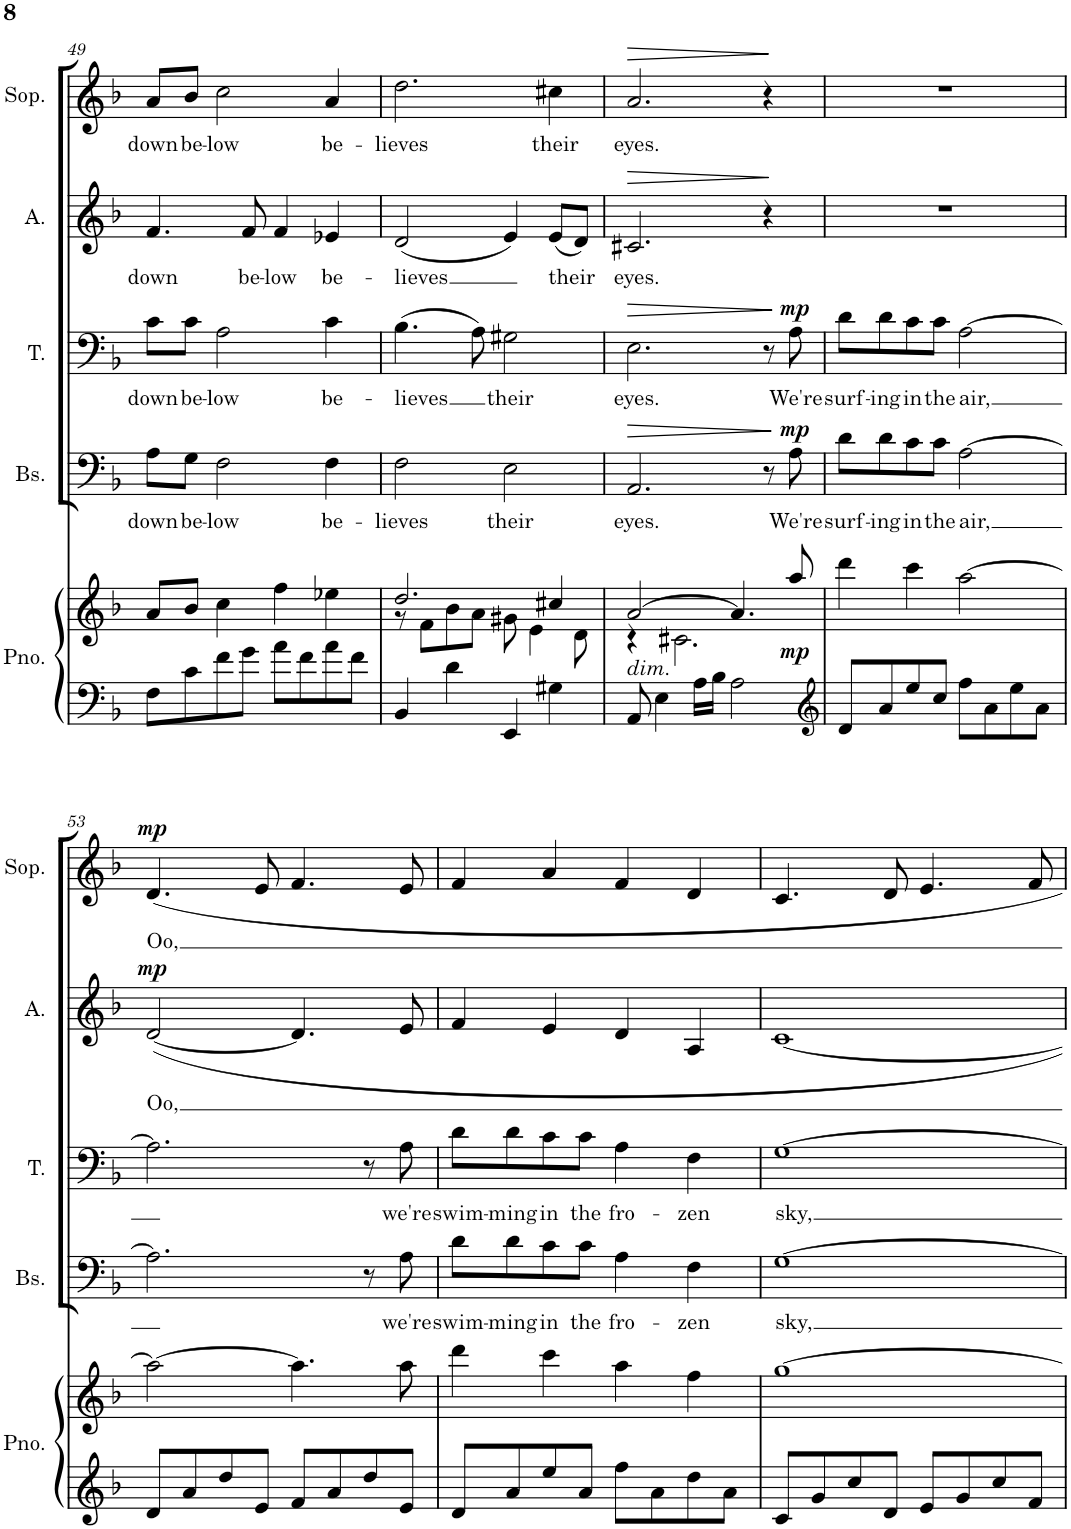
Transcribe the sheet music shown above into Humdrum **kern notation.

**kern	**kern	**dynam	**kern	**text	**dynam	**kern	**text	**dynam	**kern	**text	**dynam	**kern	**text	**dynam
*part5	*part5	*part5	*part4	*part4	*part4	*part3	*part3	*part3	*part2	*part2	*part2	*part1	*part1	*part1
*staff6	*staff5	*staff5/6	*staff4	*staff4	*staff4	*staff3	*staff3	*staff3	*staff2	*staff2	*staff2	*staff1	*staff1	*staff1
*I"Piano	*	*	*I"Bas	*	*	*I"Tenor	*	*	*I"Alt	*	*	*I"Sopraan	*	*
*I'Pno.	*	*	*I'Bs.	*	*	*I'T.	*	*	*I'A.	*	*	*I'Sop.	*	*
!!LO:PB:g=z
*clefF4	*clefG2	*	*clefF4	*	*	*clefF4	*	*	*clefG2	*	*	*clefG2	*	*
*k[b-]	*k[b-]	*	*k[b-]	*	*	*k[b-]	*	*	*k[b-]	*	*	*k[b-]	*	*
*M4/4	*M4/4	*	*M4/4	*	*	*M4/4	*	*	*M4/4	*	*	*M4/4	*	*
=49	=49	=49	=49	=49	=49	=49	=49	=49	=49	=49	=49	=49	=49	=49
!	!	!	!	!LO:LY:b	!	!	!LO:LY:b	!	!	!LO:LY:b	!	!	!LO:LY:b	!
8F\L	8a/L	.	8A\L	down	.	8c\L	down	.	4.f/	down	.	8a/L	down	.
!	!	!	!	!LO:LY:b	!	!	!LO:LY:b	!	!	!	!	!	!LO:LY:b	!
8c\	8b-/J	.	8G\J	be-	.	8c\J	be-	.	.	.	.	8b-/J	be-	.
!	!	!	!	!LO:LY:b	!	!	!LO:LY:b	!	!	!	!	!	!LO:LY:b	!
8f\	4cc\	.	2F\	-low	.	2A\	-low	.	.	.	.	2cc\	-low	.
!	!	!	!	!	!	!	!	!	!	!LO:LY:b	!	!	!	!
8g\J	.	.	.	.	.	.	.	.	8f/	be-	.	.	.	.
!	!	!	!	!	!	!	!	!	!	!LO:LY:b	!	!	!	!
8a\L	4ff\	.	.	.	.	.	.	.	4f/	-low	.	.	.	.
8f\	.	.	.	.	.	.	.	.	.	.	.	.	.	.
!	!	!	!	!LO:LY:b	!	!	!LO:LY:b	!	!	!LO:LY:b	!	!	!LO:LY:b	!
8a\	4ee-X\	.	4F\	be-	.	4c\	be-	.	4e-X/	be-	.	4a/	be-	.
8f\J	.	.	.	.	.	.	.	.	.	.	.	.	.	.
=50	=50	=50	=50	=50	=50	=50	=50	=50	=50	=50	=50	=50	=50	=50
*	*^	*	*	*	*	*	*	*	*	*	*	*	*	*
!	!	!	!	!	!LO:LY:b	!	!	!LO:LY:b	!	!	!LO:LY:b	!	!	!LO:LY:b	!
4BB-/	2.dd/	8r	.	2F\	-lieves	.	(4.B-\	-lieves	.	(2d/	-lieves	.	2.dd\	-lieves	.
.	.	8f\L	.	.	.	.	.	.	.	.	.	.	.	.	.
4d\	.	8b-\	.	.	.	.	.	.	.	.	.	.	.	.	.
.	.	8a\J	.	.	.	.	8A\)	.	.	.	.	.	.	.	.
!	!	!	!	!	!LO:LY:b	!	!	!LO:LY:b	!	!	!	!	!	!	!
4EE/	.	8g#X\	.	2E\	their	.	2G#X\	their	.	4e/)	.	.	.	.	.
.	.	4e\	.	.	.	.	.	.	.	.	.	.	.	.	.
!	!	!	!	!	!	!	!	!	!	!	!LO:LY:b	!	!	!LO:LY:b	!
4G#X\	4cc#X/	.	.	.	.	.	.	.	.	(8e/L	their	.	4cc#X\	their	.
.	.	8d\	.	.	.	.	.	.	.	8d/J)	.	.	.	.	.
=51	=51	=51	=51	=51	=51	=51	=51	=51	=51	=51	=51	=51	=51	=51	=51
!	!LO:TX:b:i:t=dim.	!	!	!	!	!	!	!	!	!	!	!	!	!	!
!	!	!	!	!	!LO:LY:b	!LO:HP:b	!	!LO:LY:b	!LO:HP:b	!	!LO:LY:b	!LO:HP:b	!	!LO:LY:b	!LO:HP:b
8AA/	[2a/	4r	.	2.AA/	eyes.	>	2.E\	eyes.	>	2.c#X/	eyes.	>	2.a/	eyes.	>
4E\	.	.	.	.	.	.	.	.	.	.	.	.	.	.	.
.	.	2.c#X\	.	.	.	.	.	.	.	.	.	.	.	.	.
16A\LL	.	.	.	.	.	.	.	.	.	.	.	.	.	.	.
16B-\JJ	.	.	.	.	.	.	.	.	.	.	.	.	.	.	.
2A\	4.a/]	.	.	.	.	.	.	.	.	.	.	.	.	.	.
.	.	.	.	8r	.	.	8r	.	.	4r	.	.	4r	.	.
!	!	!	!LO:DY:b	!	!LO:LY:b	!LO:DY:n=1:a	!	!LO:LY:b	!	!	!	!	!	!	!
.	8aa/	.	mp	8A\	We're	] mp	8A\	We're	]	.	.	.	.	.	.
*	*v	*v	*	*	*	*	*	*	*	*	*	*	*	*	*
.	.	.	.	.	.	.	.	.	.	.	]	.	.	]
=52	=52	=52	=52	=52	=52	=52	=52	=52	=52	=52	=52	=52	=52	=52
*clefG2	*	*	*	*	*	*	*	*	*	*	*	*	*	*
!	!	!	!	!LO:LY:b	!	!	!LO:LY:b	!	!	!	!	!	!	!
8d/L	4ddd\	.	8d\L	surf-	.	8d\L	surf-	.	1r	.	.	1r	.	.
!	!	!	!	!LO:LY:b	!	!	!LO:LY:b	!	!	!	!	!	!	!
8a/	.	.	8d\	-ing	.	8d\	-ing	.	.	.	.	.	.	.
!	!	!	!	!LO:LY:b	!	!	!LO:LY:b	!	!	!	!	!	!	!
8ee/	4ccc\	.	8c\	in	.	8c\	in	.	.	.	.	.	.	.
!	!	!	!	!LO:LY:b	!	!	!LO:LY:b	!	!	!	!	!	!	!
8cc/J	.	.	8c\J	the	.	8c\J	the	.	.	.	.	.	.	.
!	!	!	!	!LO:LY:b	!	!	!LO:LY:b	!	!	!	!	!	!	!
8ff\L	[2aa\	.	[2A\	air,	.	[2A\	air,	.	.	.	.	.	.	.
8a\	.	.	.	.	.	.	.	.	.	.	.	.	.	.
8ee\	.	.	.	.	.	.	.	.	.	.	.	.	.	.
8a\J	.	.	.	.	.	.	.	.	.	.	.	.	.	.
!!LO:LB:g=z
=53	=53	=53	=53	=53	=53	=53	=53	=53	=53	=53	=53	=53	=53	=53
!	!	!	!	!	!	!	!	!	!	!LO:LY:b	!LO:DY:a	!	!LO:LY:b	!LO:DY:a
8d/L	2aa\_	.	2.A\]	.	.	2.A\]	.	.	[2d/	Oo,	mp	4.d/	Oo,	mp
8a/	.	.	.	.	.	.	.	.	.	.	.	.	.	.
8dd/	.	.	.	.	.	.	.	.	.	.	.	.	.	.
8e/J	.	.	.	.	.	.	.	.	.	.	.	8e/	.	.
8f/L	4.aa\]	.	.	.	.	.	.	.	4.d/]	.	.	4.f/	.	.
8a/	.	.	.	.	.	.	.	.	.	.	.	.	.	.
8dd/	.	.	8r	.	.	8r	.	.	.	.	.	.	.	.
!	!	!	!	!LO:LY:b	!	!	!LO:LY:b	!	!	!	!	!	!	!
8e/J	8aa\	.	8A\	we're	.	8A\	we're	.	8e/	.	.	8e/	.	.
=54	=54	=54	=54	=54	=54	=54	=54	=54	=54	=54	=54	=54	=54	=54
!	!	!	!	!LO:LY:b	!	!	!LO:LY:b	!	!	!	!	!	!	!
8d/L	4ddd\	.	8d\L	swim-	.	8d\L	swim-	.	4f/	.	.	4f/	.	.
!	!	!	!	!LO:LY:b	!	!	!LO:LY:b	!	!	!	!	!	!	!
8a/	.	.	8d\	-ming	.	8d\	-ming	.	.	.	.	.	.	.
!	!	!	!	!LO:LY:b	!	!	!LO:LY:b	!	!	!	!	!	!	!
8ee/	4ccc\	.	8c\	in	.	8c\	in	.	4e/	.	.	4a/	.	.
!	!	!	!	!LO:LY:b	!	!	!LO:LY:b	!	!	!	!	!	!	!
8a/J	.	.	8c\J	the	.	8c\J	the	.	.	.	.	.	.	.
!	!	!	!	!LO:LY:b	!	!	!LO:LY:b	!	!	!	!	!	!	!
8ff\L	4aa\	.	4A\	fro-	.	4A\	fro-	.	4d/	.	.	4f/	.	.
8a\	.	.	.	.	.	.	.	.	.	.	.	.	.	.
!	!	!	!	!LO:LY:b	!	!	!LO:LY:b	!	!	!	!	!	!	!
8dd\	4ff\	.	4F\	-zen	.	4F\	-zen	.	4A/	.	.	4d/	.	.
8a\J	.	.	.	.	.	.	.	.	.	.	.	.	.	.
=55	=55	=55	=55	=55	=55	=55	=55	=55	=55	=55	=55	=55	=55	=55
!	!	!	!	!LO:LY:b	!	!	!LO:LY:b	!	!	!	!	!	!	!
8c/L	[1gg	.	[1G	sky,	.	[1G	sky,	.	[1c	.	.	4.c/	.	.
8g/	.	.	.	.	.	.	.	.	.	.	.	.	.	.
8cc/	.	.	.	.	.	.	.	.	.	.	.	.	.	.
8d/J	.	.	.	.	.	.	.	.	.	.	.	8d/	.	.
8e/L	.	.	.	.	.	.	.	.	.	.	.	4.e/	.	.
8g/	.	.	.	.	.	.	.	.	.	.	.	.	.	.
8cc/	.	.	.	.	.	.	.	.	.	.	.	.	.	.
8f/J	.	.	.	.	.	.	.	.	.	.	.	8f/	.	.
=	=	=	=	=	=	=	=	=	=	=	=	=	=	=
*-	*-	*-	*-	*-	*-	*-	*-	*-	*-	*-	*-	*-	*-	*-
